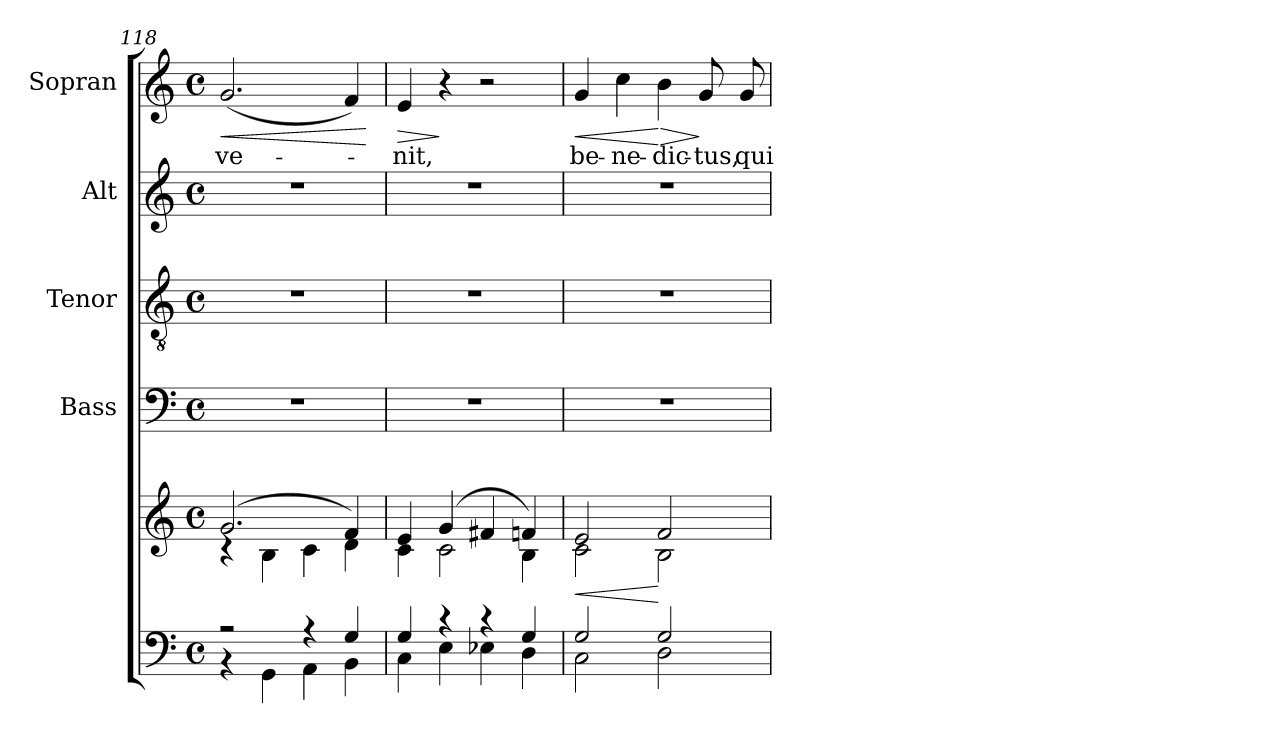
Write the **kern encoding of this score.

**kern	**kern	**dynam	**kern	**kern	**kern	**kern	**text	**dynam
*part5	*part5	*part5	*part4	*part3	*part2	*part1	*part1	*part1
*staff6	*staff5	*staff5/6	*staff4	*staff3	*staff2	*staff1	*staff1	*staff1
*	*	*	*I"Bass	*I"Tenor	*I"Alt	*I"Sopran	*	*
*	*	*	*I'B.	*I'T.	*I'A.	*I'S.	*	*
*clefF4	*clefG2	*	*clefF4	*clefGv2	*clefG2	*clefG2	*	*
*k[]	*k[]	*	*k[]	*k[]	*k[]	*k[]	*	*
*C:	*C:	*	*C:	*C:	*C:	*C:	*	*
*M4/4	*M4/4	*	*M4/4	*M4/4	*M4/4	*M4/4	*	*
*met(c)	*met(c)	*	*met(c)	*met(c)	*met(c)	*met(c)	*	*
=118	=118	=118	=118	=118	=118	=118	=118	=118
*^	*^	*	*	*	*	*	*	*
!	!	!	!	!	!	!	!	!	!LO:LY:b	!LO:HP:b
2rA	4rBB	(2.g/	4rB	.	1r	1r	1r	(<2.g/	ve-	<
.	4GG\	.	4B\	.	.	.	.	.	.	.
4rA	4AA\	.	4c\	.	.	.	.	.	.	.
4G/	4BB\	4f/)	4d\	.	.	.	.	4f/)	.	.
*v	*v	*	*	*	*	*	*	*	*	*
*	*v	*v	*	*	*	*	*	*	*
.	.	.	.	.	.	.	.	[
=119	=119	=119	=119	=119	=119	=119	=119	=119
*^	*^	*	*	*	*	*	*	*
!	!	!	!	!	!	!	!	!	!LO:LY:b	!LO:HP:b
4G/	4C\	4e/	4c\	.	1r	1r	1r	4e/	-nit,	>
4rc	4E\	(4g/	2c\	.	.	.	.	4r	.	]
4rc	4E-X\	4f#X/	.	.	.	.	.	2r	.	.
4G/	4D\	4fn/)	4B\	.	.	.	.	.	.	.
!!LO:LB:g=z
=120	=120	=120	=120	=120	=120	=120	=120	=120	=120	=120
!	!	!	!	!LO:HP:b	!	!	!	!	!LO:LY:b	!LO:HP:b
2G/	2C\	2e/	2c\	<	1r	1r	1r	4g/	be-	<
!	!	!	!	!	!	!	!	!	!LO:LY:b	!
.	.	.	.	.	.	.	.	4cc\	-ne-	.
!	!	!	!	!	!	!	!	!	!LO:LY:b	!LO:HP:n=1:b
2G/	2D\	2f/	2B\	[	.	.	.	4b\	-dic-	[ >
!	!	!	!	!	!	!	!	!	!LO:LY:b	!
.	.	.	.	.	.	.	.	8g/	-tus,	]
!	!	!	!	!	!	!	!	!	!LO:LY:b	!
.	.	.	.	.	.	.	.	8g/	qui	.
*v	*v	*	*	*	*	*	*	*	*	*
*	*v	*v	*	*	*	*	*	*	*
=	=	=	=	=	=	=	=	=
*-	*-	*-	*-	*-	*-	*-	*-	*-
